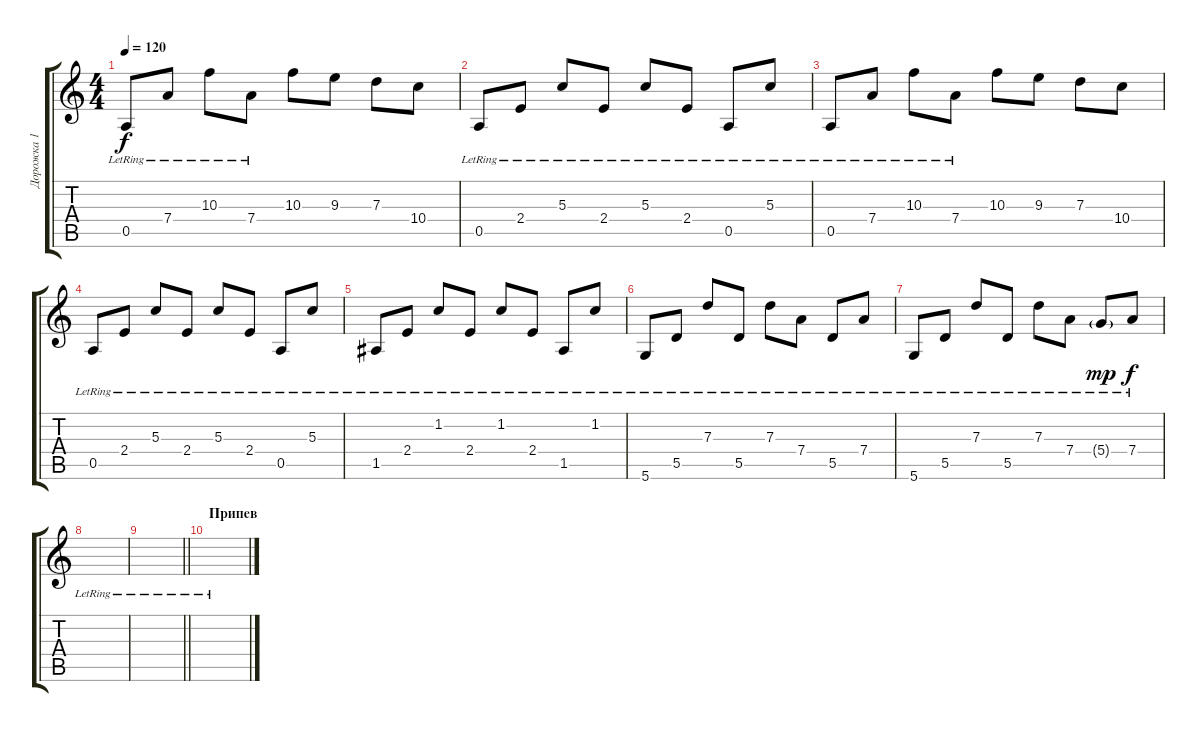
\track ("Дорожка 1" "Дорожка 1") {instrument acousticguitarsteel}
\staff {score tabs}
\tuning (E4 B3 G3 D3 A2 D2) {hide}
\ts (4 4)
\tempo 120
\clef g2
\ks c
0.5{lr}.8{dy f} 7.4{lr}.8 10.3{lr}.8 7.4{lr}.8 10.3.8 9.3.8 7.3.8 10.4.8 |
0.5{lr}.8 2.4{lr}.8 5.3{lr}.8 2.4{lr}.8 5.3{lr}.8 2.4{lr}.8 0.5{lr}.8 5.3{lr}.8 |
0.5{lr}.8 7.4{lr}.8 10.3{lr}.8 7.4{lr}.8 10.3.8 9.3.8 7.3.8 10.4.8 |
0.5{lr}.8 2.4{lr}.8 5.3{lr}.8 2.4{lr}.8 5.3{lr}.8 2.4{lr}.8 0.5{lr}.8 5.3{lr}.8 |
1.5{lr}.8 2.4{lr}.8 1.2{lr}.8 2.4{lr}.8 1.2{lr}.8 2.4{lr}.8 1.5{lr}.8 1.2{lr}.8 |
5.6{lr}.8 5.5{lr}.8 7.3{lr}.8 5.5{lr}.8 7.3{lr}.8 7.4{lr}.8 5.5{lr}.8 7.4{lr}.8 |
5.6{lr}.8 5.5{lr}.8 7.3{lr}.8 5.5{lr}.8 7.3{lr}.8 7.4{lr}.8 5.4{g lr}.8{dy mp} 7.4{lr}.8{dy f} |
|
\barLineRight lightlight
|
\section ("" "Припев")
